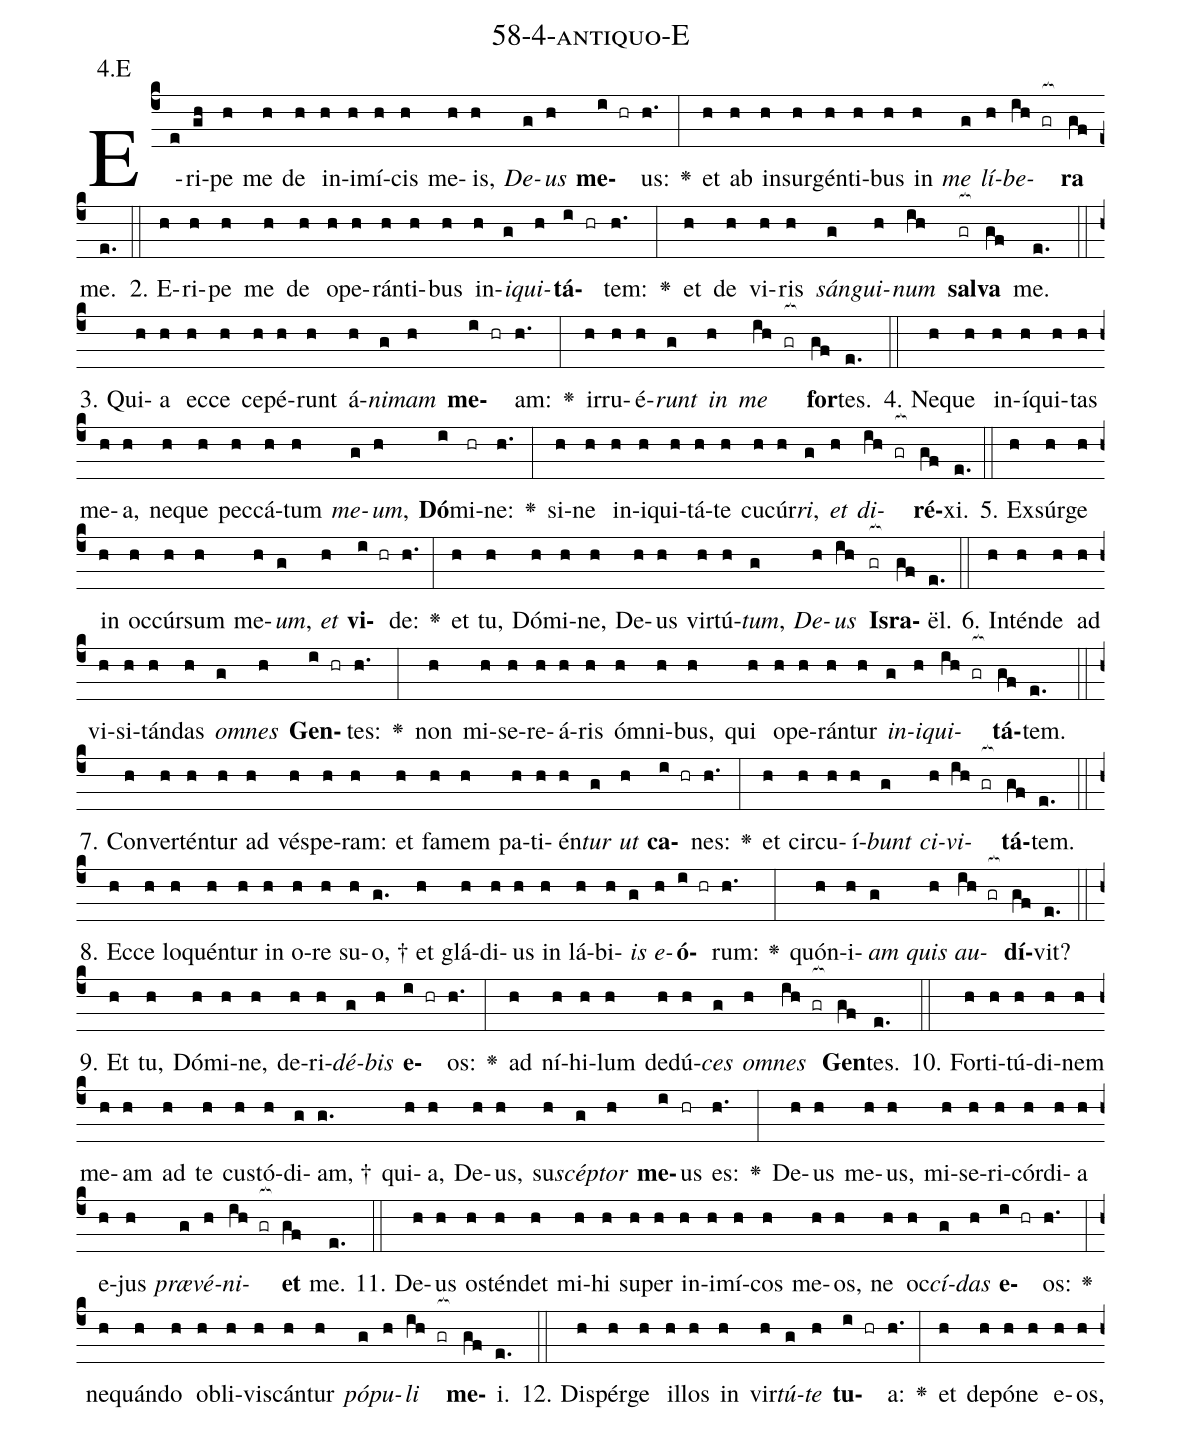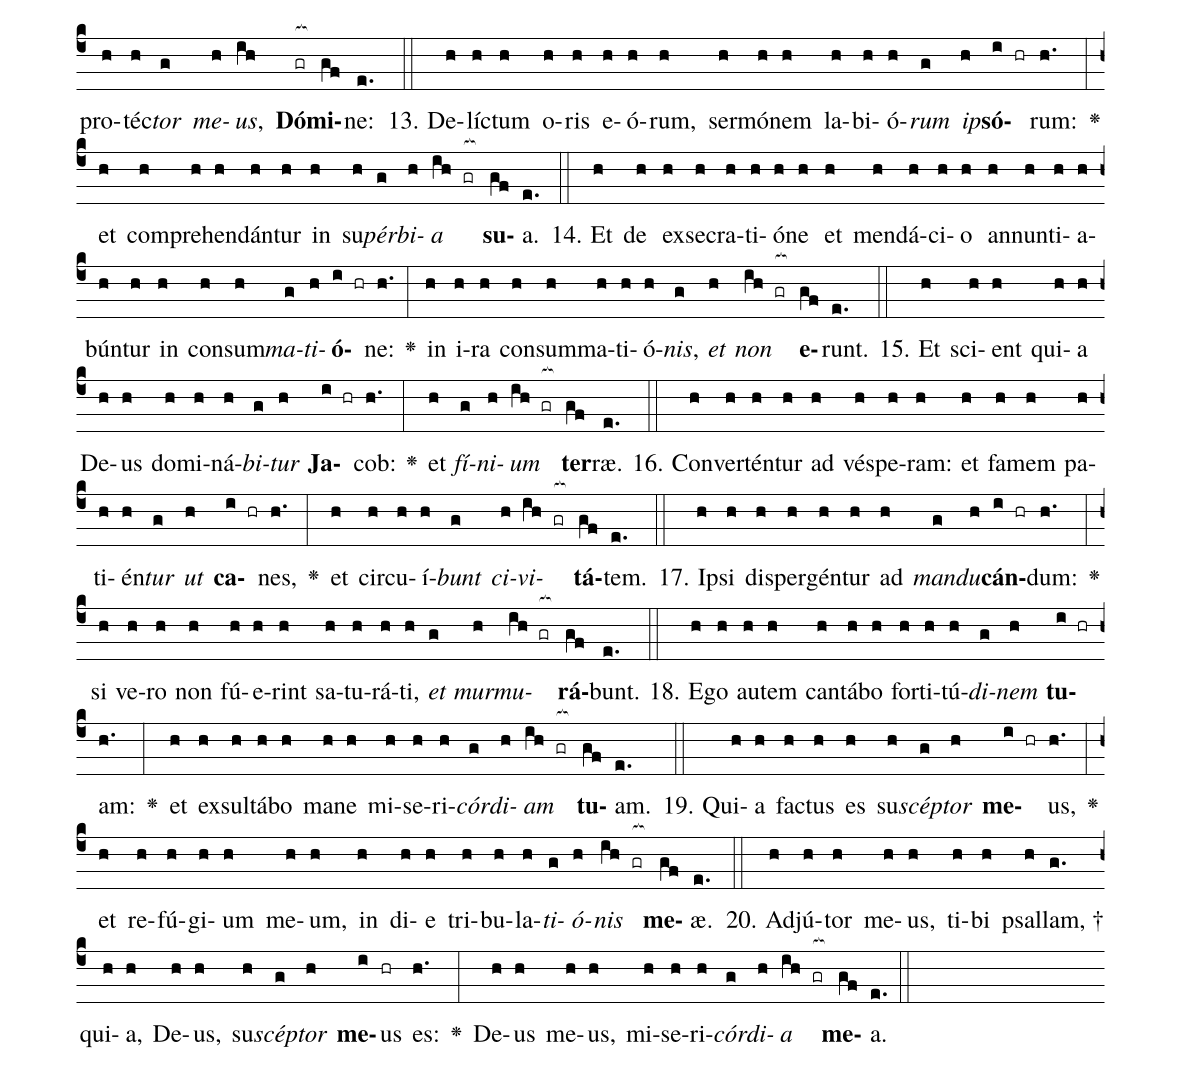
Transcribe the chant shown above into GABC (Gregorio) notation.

name: 58-4-antiquo-E;
annotation: 4.E;
%%
(c4)E(e)ri(gh)pe(h) me(h) de(h) in(h)i(h)mí(h)cis(h) me(h)is,(h) <i>De</i>(g)<i>us</i>(h) <b>me</b>(i hr)us:(h.) <v>\greheightstar</v>(:) et(h) ab(h) in(h)sur(h)gén(h)ti(h)bus(h) in(h) <i>me</i>(g) <i>lí</i>(h)<i>be</i>(ih gr[ocb:1{])<b>ra</b>(gf[ocb:0}]) me.(e.) (::)
2. E(h)ri(h)pe(h) me(h) de(h) o(h)pe(h)rán(h)ti(h)bus(h) in(h)<i>i</i>(g)<i>qui</i>(h)<b>tá</b>(i hr)tem:(h.) <v>\greheightstar</v>(:) et(h) de(h) vi(h)ris(h) <i>sán</i>(g)<i>gui</i>(h)<i>num</i>(ih) <b>sal</b>(gr[ocb:1{])<b>va</b>(gf[ocb:0}]) me.(e.) (::)
3. Qui(h)a(h) ec(h)ce(h) ce(h)pé(h)runt(h) á(h)<i>ni</i>(g)<i>mam</i>(h) <b>me</b>(i hr)am:(h.) <v>\greheightstar</v>(:) ir(h)ru(h)é(h)<i>runt</i>(g) <i>in</i>(h) <i>me</i>(ih gr[ocb:1{]) <b>for</b>(gf[ocb:0}])tes.(e.) (::)
4. Ne(h)que(h) in(h)í(h)qui(h)tas(h) me(h)a,(h) ne(h)que(h) pec(h)cá(h)tum(h) <i>me</i>(g)<i>um</i>,(h) <b>Dó</b>(i)mi(hr)ne:(h.) <v>\greheightstar</v>(:) si(h)ne(h) in(h)i(h)qui(h)tá(h)te(h) cu(h)cúr(h)<i>ri</i>,(g) <i>et</i>(h) <i>di</i>(ih gr[ocb:1{])<b>ré</b>(gf[ocb:0}])xi.(e.) (::)
5. Ex(h)súr(h)ge(h) in(h) oc(h)cúr(h)sum(h) me(h)<i>um</i>,(g) <i>et</i>(h) <b>vi</b>(i hr)de:(h.) <v>\greheightstar</v>(:) et(h) tu,(h) Dó(h)mi(h)ne,(h) De(h)us(h) vir(h)tú(h)<i>tum</i>,(g) <i>De</i>(h)<i>us</i>(ih) <b>Is</b>(gr[ocb:1{])<b>ra</b>(gf[ocb:0}])ël.(e.) (::)
6. In(h)tén(h)de(h) ad(h) vi(h)si(h)tán(h)das(h) <i>om</i>(g)<i>nes</i>(h) <b>Gen</b>(i hr)tes:(h.) <v>\greheightstar</v>(:) non(h) mi(h)se(h)re(h)á(h)ris(h) óm(h)ni(h)bus,(h) qui(h) o(h)pe(h)rán(h)tur(h) <i>in</i>(g)<i>i</i>(h)<i>qui</i>(ih gr[ocb:1{])<b>tá</b>(gf[ocb:0}])tem.(e.) (::)
7. Con(h)ver(h)tén(h)tur(h) ad(h) vés(h)pe(h)ram:(h) et(h) fa(h)mem(h) pa(h)ti(h)én(h)<i>tur</i>(g) <i>ut</i>(h) <b>ca</b>(i hr)nes:(h.) <v>\greheightstar</v>(:) et(h) cir(h)cu(h)í(h)<i>bunt</i>(g) <i>ci</i>(h)<i>vi</i>(ih gr[ocb:1{])<b>tá</b>(gf[ocb:0}])tem.(e.) (::)
8. Ec(h)ce(h) lo(h)quén(h)tur(h) in(h) o(h)re(h) su(h)o, †(g.) et(h) glá(h)di(h)us(h) in(h) lá(h)bi(h)<i>is</i>(g) <i>e</i>(h)<b>ó</b>(i hr)rum:(h.) <v>\greheightstar</v>(:) quón(h)i(h)<i>am</i>(g) <i>quis</i>(h) <i>au</i>(ih gr[ocb:1{])<b>dí</b>(gf[ocb:0}])vit?(e.) (::)
9. Et(h) tu,(h) Dó(h)mi(h)ne,(h) de(h)ri(h)<i>dé</i>(g)<i>bis</i>(h) <b>e</b>(i hr)os:(h.) <v>\greheightstar</v>(:) ad(h) ní(h)hi(h)lum(h) de(h)dú(h)<i>ces</i>(g) <i>om</i>(h)<i>nes</i>(ih gr[ocb:1{]) <b>Gen</b>(gf[ocb:0}])tes.(e.) (::)
10. For(h)ti(h)tú(h)di(h)nem(h) me(h)am(h) ad(h) te(h) cus(h)tó(h)di(g)am, †(g.) qui(h)a,(h) De(h)us,(h) su(h)<i>scép</i>(g)<i>tor</i>(h) <b>me</b>(i)us(hr) es:(h.) <v>\greheightstar</v>(:) De(h)us(h) me(h)us,(h) mi(h)se(h)ri(h)cór(h)di(h)a(h) e(h)jus(h) <i>præ</i>(g)<i>vé</i>(h)<i>ni</i>(ih gr[ocb:1{])<b>et</b>(gf[ocb:0}]) me.(e.) (::)
11. De(h)us(h) os(h)tén(h)det(h) mi(h)hi(h) su(h)per(h) in(h)i(h)mí(h)cos(h) me(h)os,(h) ne(h) oc(h)<i>cí</i>(g)<i>das</i>(h) <b>e</b>(i hr)os:(h.) <v>\greheightstar</v>(:) ne(h)quán(h)do(h) ob(h)li(h)vis(h)cán(h)tur(h) <i>pó</i>(g)<i>pu</i>(h)<i>li</i>(ih gr[ocb:1{]) <b>me</b>(gf[ocb:0}])i.(e.) (::)
12. Di(h)spér(h)ge(h) il(h)los(h) in(h) vir(h)<i>tú</i>(g)<i>te</i>(h) <b>tu</b>(i hr)a:(h.) <v>\greheightstar</v>(:) et(h) de(h)pó(h)ne(h) e(h)os,(h) pro(h)téc(h)<i>tor</i>(g) <i>me</i>(h)<i>us</i>,(ih) <b>Dó</b>(gr[ocb:1{])<b>mi</b>(gf[ocb:0}])ne:(e.) (::)
13. De(h)líc(h)tum(h) o(h)ris(h) e(h)ó(h)rum,(h) ser(h)mó(h)nem(h) la(h)bi(h)ó(h)<i>rum</i>(g) <i>ip</i>(h)<b>só</b>(i hr)rum:(h.) <v>\greheightstar</v>(:) et(h) com(h)pre(h)hen(h)dán(h)tur(h) in(h) su(h)<i>pér</i>(g)<i>bi</i>(h)<i>a</i>(ih gr[ocb:1{]) <b>su</b>(gf[ocb:0}])a.(e.) (::)
14. Et(h) de(h) ex(h)se(h)cra(h)ti(h)ó(h)ne(h) et(h) men(h)dá(h)ci(h)o(h) an(h)nun(h)ti(h)a(h)bún(h)tur(h) in(h) con(h)sum(h)<i>ma</i>(g)<i>ti</i>(h)<b>ó</b>(i hr)ne:(h.) <v>\greheightstar</v>(:) in(h) i(h)ra(h) con(h)sum(h)ma(h)ti(h)ó(h)<i>nis</i>,(g) <i>et</i>(h) <i>non</i>(ih gr[ocb:1{]) <b>e</b>(gf[ocb:0}])runt.(e.) (::)
15. Et(h) sci(h)ent(h) qui(h)a(h) De(h)us(h) do(h)mi(h)ná(h)<i>bi</i>(g)<i>tur</i>(h) <b>Ja</b>(i hr)cob:(h.) <v>\greheightstar</v>(:) et(h) <i>fí</i>(g)<i>ni</i>(h)<i>um</i>(ih gr[ocb:1{]) <b>ter</b>(gf[ocb:0}])ræ.(e.) (::)
16. Con(h)ver(h)tén(h)tur(h) ad(h) vés(h)pe(h)ram:(h) et(h) fa(h)mem(h) pa(h)ti(h)én(h)<i>tur</i>(g) <i>ut</i>(h) <b>ca</b>(i hr)nes,(h.) <v>\greheightstar</v>(:) et(h) cir(h)cu(h)í(h)<i>bunt</i>(g) <i>ci</i>(h)<i>vi</i>(ih gr[ocb:1{])<b>tá</b>(gf[ocb:0}])tem.(e.) (::)
17. Ip(h)si(h) di(h)sper(h)gén(h)tur(h) ad(h) <i>man</i>(g)<i>du</i>(h)<b>cán</b>(i hr)dum:(h.) <v>\greheightstar</v>(:) si(h) ve(h)ro(h) non(h) fú(h)e(h)rint(h) sa(h)tu(h)rá(h)ti,(h) <i>et</i>(g) <i>mur</i>(h)<i>mu</i>(ih gr[ocb:1{])<b>rá</b>(gf[ocb:0}])bunt.(e.) (::)
18. E(h)go(h) au(h)tem(h) can(h)tá(h)bo(h) for(h)ti(h)tú(h)<i>di</i>(g)<i>nem</i>(h) <b>tu</b>(i hr)am:(h.) <v>\greheightstar</v>(:) et(h) ex(h)sul(h)tá(h)bo(h) ma(h)ne(h) mi(h)se(h)ri(h)<i>cór</i>(g)<i>di</i>(h)<i>am</i>(ih gr[ocb:1{]) <b>tu</b>(gf[ocb:0}])am.(e.) (::)
19. Qui(h)a(h) fac(h)tus(h) es(h) su(h)<i>scép</i>(g)<i>tor</i>(h) <b>me</b>(i hr)us,(h.) <v>\greheightstar</v>(:) et(h) re(h)fú(h)gi(h)um(h) me(h)um,(h) in(h) di(h)e(h) tri(h)bu(h)la(h)<i>ti</i>(g)<i>ó</i>(h)<i>nis</i>(ih gr[ocb:1{]) <b>me</b>(gf[ocb:0}])æ.(e.) (::)
20. Ad(h)jú(h)tor(h) me(h)us,(h) ti(h)bi(h) psal(h)lam, †(g.) qui(h)a,(h) De(h)us,(h) su(h)<i>scép</i>(g)<i>tor</i>(h) <b>me</b>(i)us(hr) es:(h.) <v>\greheightstar</v>(:) De(h)us(h) me(h)us,(h) mi(h)se(h)ri(h)<i>cór</i>(g)<i>di</i>(h)<i>a</i>(ih gr[ocb:1{]) <b>me</b>(gf[ocb:0}])a.(e.) (::)
